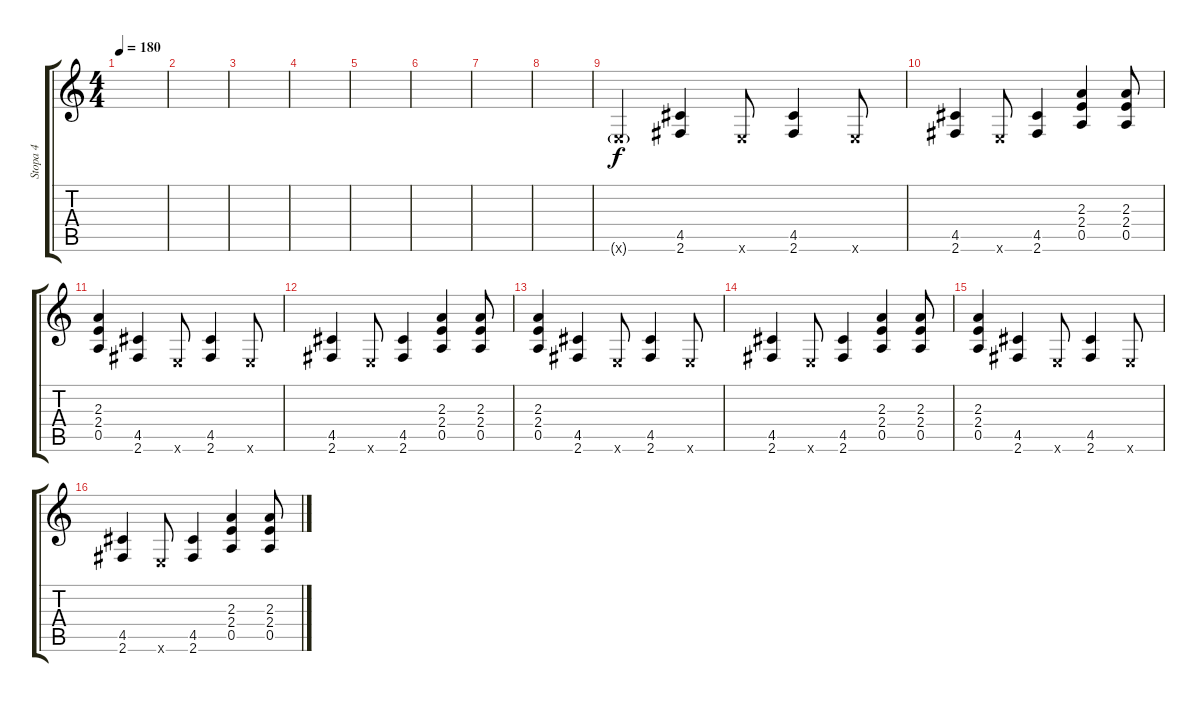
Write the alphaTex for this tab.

\track ("Stopa 4" "Stopa 4") {instrument electricguitarclean}
\staff {score tabs}
\tuning (E4 B3 G3 D3 A2 E2) {hide}
\ts (4 4)
\tempo 180
\clef g2
\ks c
|
|
|
|
|
|
|
|
0.6{g x}.4 (4.5 2.6).4{dy f} 0.6{x}.8 (4.5 2.6).4 0.6{x}.8 |
(4.5 2.6).4 0.6{x}.8 (4.5 2.6).4 (2.3 2.4 0.5).4 (2.3 2.4 0.5).8 |
(2.3 2.4 0.5).4 (4.5 2.6).4 0.6{x}.8 (4.5 2.6).4 0.6{x}.8 |
(4.5 2.6).4 0.6{x}.8 (4.5 2.6).4 (2.3 2.4 0.5).4 (2.3 2.4 0.5).8 |
(2.3 2.4 0.5).4 (4.5 2.6).4 0.6{x}.8 (4.5 2.6).4 0.6{x}.8 |
(4.5 2.6).4 0.6{x}.8 (4.5 2.6).4 (2.3 2.4 0.5).4 (2.3 2.4 0.5).8 |
(2.3 2.4 0.5).4 (4.5 2.6).4 0.6{x}.8 (4.5 2.6).4 0.6{x}.8 |
(4.5 2.6).4 0.6{x}.8 (4.5 2.6).4 (2.3 2.4 0.5).4 (2.3 2.4 0.5).8
